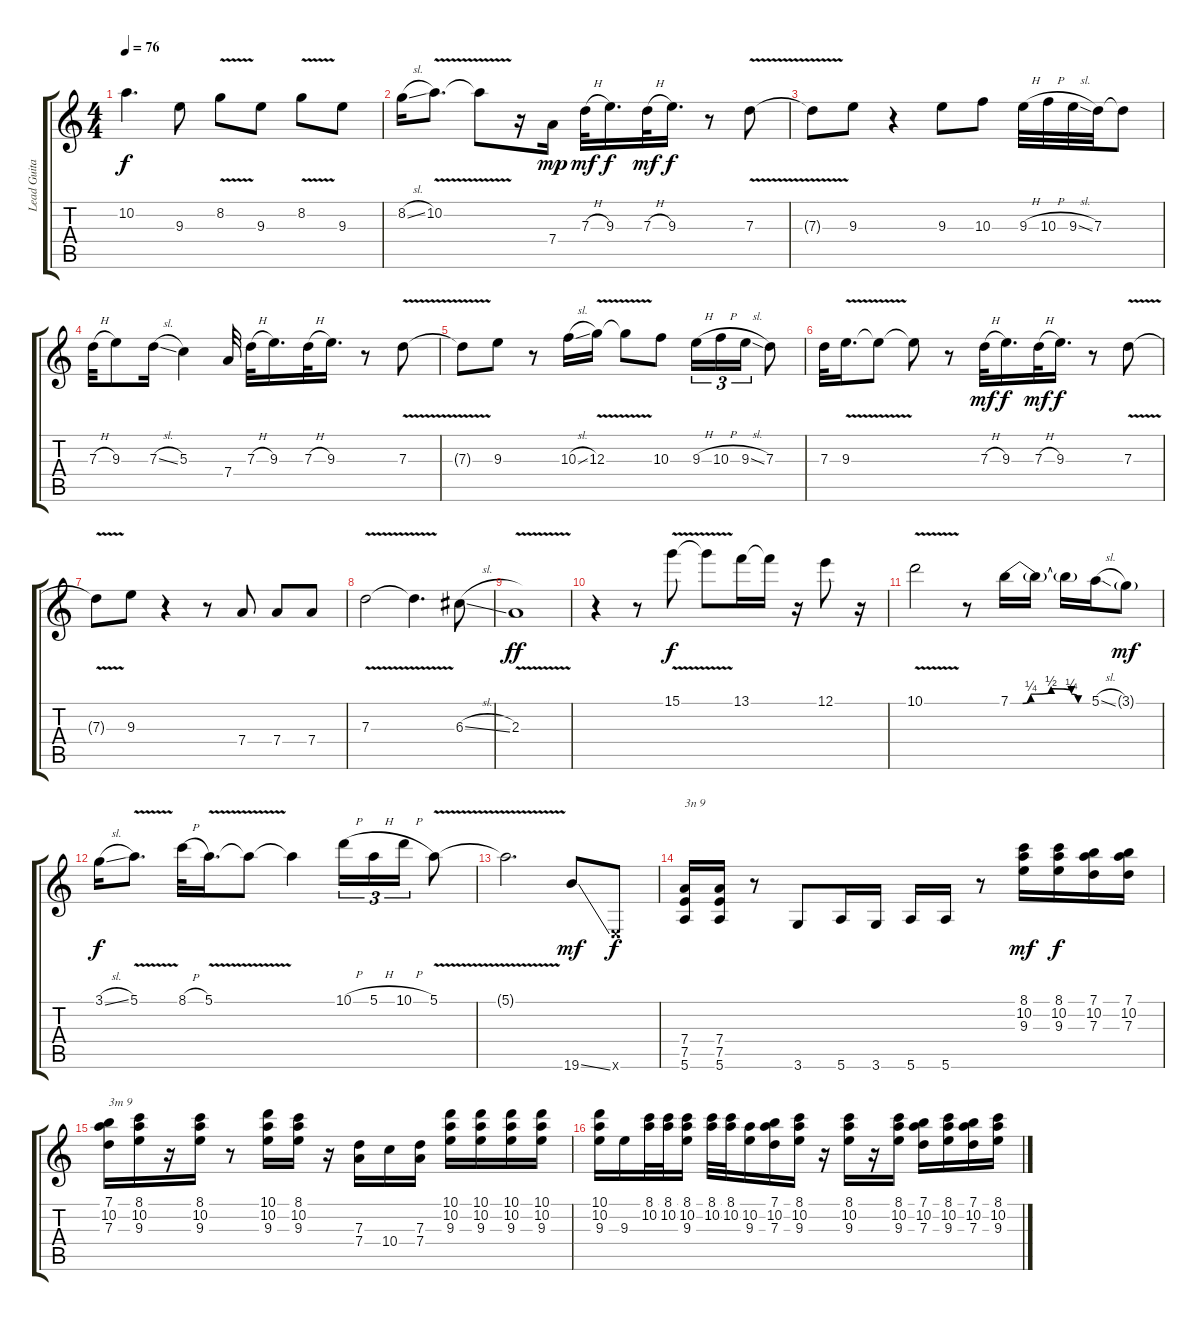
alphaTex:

\track ("Lead Guitar" "Lead Guita") {instrument distortionguitar}
\staff {score tabs}
\tuning (E4 B3 G3 D3 A2 E2) {hide}
\ts (4 4)
\tempo 76
\clef g2
\ks c
10.2{t}.4{d txt "" dy f} 9.3.8 8.2{v}.8 9.3.8 8.2{v}.8 9.3.8 |
8.2{sl}.16{txt ""} 10.2{v}.8{d} 10.2{t}.8 r.16 7.4.16{dy mp} 7.3{h}.32{dy mf} 9.3.16{d dy f} 7.3{h}.32{dy mf} 9.3.16{d dy f} r.8 7.3{v}.8 |
7.3{t}.8{txt ""} 9.3.8 r.4 9.3.8 10.3.8 9.3{h}.32 10.3{h}.32 9.3{sl}.32 7.3.32 7.3{t}.8 |
7.3{h}.32{txt ""} 9.3.8 7.3{sl}.16 5.3.4 7.4.32 7.3{h}.32 9.3.16{d} 7.3{h}.32 9.3.16{d} r.8 7.3{v}.8 |
7.3{t}.8{txt ""} 9.3.8 r.8 10.3{sl}.16 12.3{v}.16 12.3{t}.8 10.3.8 9.3{h}.16{tu (3 2)} 10.3{h}.16{tu (3 2)} 9.3{sl}.16{tu (3 2)} 7.3.8 |
7.3.32{txt ""} 9.3{v}.16{d} 9.3{t}.8 9.3{t}.8 r.8 7.3{h}.32{dy mf} 9.3.16{d dy f} 7.3{h}.32{dy mf} 9.3.16{d dy f} r.8 7.3{v}.8 |
7.3{t}.8{txt ""} 9.3.8 r.4 r.8 7.4.8 7.4.8 7.4.8 |
7.3{v}.2{txt ""} 7.3{t}.4{d} 6.3{sl}.8 |
2.3{v}.1{txt "" dy ff} |
r.4{txt ""} r.8 15.1{v}.8{dy f} 15.1{t}.8 13.1.16 13.1{t}.16 r.16 12.1.8 r.16 |
10.1{v}.2{txt ""} r.8 7.1{be (custom 0 0 9 0 15 1 30 2 45 1 50 0 60 0)}.16 7.1{t}.16 7.1{t}.16 5.1{sl}.16 3.1{g}.8{dy mf} |
3.1{sl}.16{txt "" dy f} 5.1{v}.8{d} 8.1{h}.32 5.1{v}.16{d} 5.1{t}.8 5.1{t}.4 10.1{h}.16{tu (3 2)} 5.1{h}.16{tu (3 2)} 10.1{h}.16{tu (3 2)} 5.1{v}.8 |
5.1{t}.2{d} 19.6{ss}.8{dy mf} 0.6{x}.8{dy f} |
(7.4 7.5 5.6).16{txt "3n 9"} (7.4 7.5 5.6).16 r.8 3.6.8 5.6.16 3.6.16 5.6.16 5.6.16 r.8 (8.1 10.2 9.3).16{dy mf} (8.1 10.2 9.3).16{dy f} (7.1 10.2 7.3).16 (7.1 10.2 7.3).16 |
(7.1 10.2 7.3).16{txt "3m 9"} (8.1 10.2 9.3).16 r.16 (8.1 10.2 9.3).16 r.8 (10.1 10.2 9.3).16 (8.1 10.2 9.3).16 r.16 (7.3 7.4).16 10.4.16 (7.3 7.4).16 (10.1 10.2 9.3).16 (10.1 10.2 9.3).16 (10.1 10.2 9.3).16 (10.1 10.2 9.3).16 |
(10.1 10.2 9.3).16 9.3.16 (8.1 10.2).32 (8.1 10.2).32 (8.1 10.2 9.3).16 (8.1 10.2).32 (8.1 10.2).32 (10.2 9.3).16 (7.1 10.2 7.3).16 (8.1 10.2 9.3).16 r.16 (8.1 10.2 9.3).16 r.16 (8.1 10.2 9.3).16 (7.1 10.2 7.3).16 (8.1 10.2 9.3).16 (7.1 10.2 7.3).16 (8.1 10.2 9.3).16
